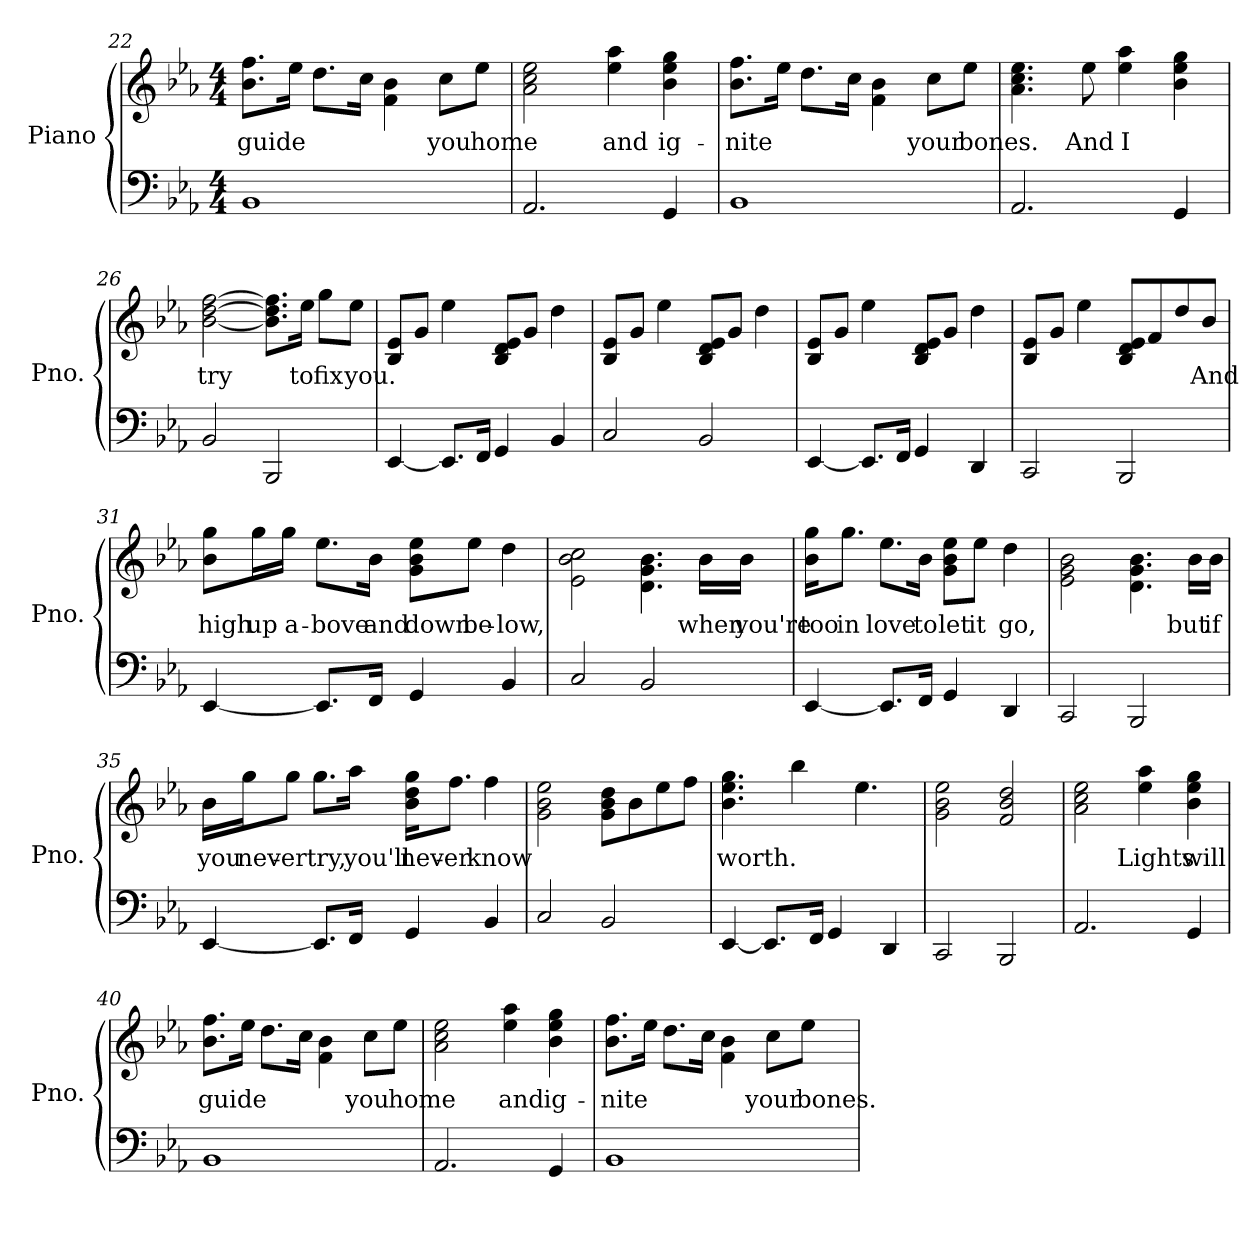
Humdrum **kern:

**kern	**kern	**text
*part1	*part1	*part1
*staff2	*staff1	*staff1
*I"Piano	*	*
*I'Pno.	*	*
*clefF4	*clefG2	*
*k[b-e-a-]	*k[b-e-a-]	*
*M4/4	*M4/4	*
=22	=22	=22
!	!	!LO:LY:b
1BB-	8.b-\ 8.ff\L	guide
.	16ee-\Jk	.
.	8.dd\L	.
.	16cc\Jk	.
.	4f\ 4b-\	.
!	!	!LO:LY:b
.	8cc\L	you
!	!	!LO:LY:b
.	8ee-\J	home
=23	=23	=23
2.AA-/	2a-\ 2cc\ 2ee-\	.
!	!	!LO:LY:b
.	4ee-\ 4aa-\	and
!	!	!LO:LY:b
4GG/	4b-\ 4ee-\ 4gg\	ig-
=24	=24	=24
!	!	!LO:LY:b
1BB-	8.b-\ 8.ff\L	-nite
.	16ee-\Jk	.
.	8.dd\L	.
.	16cc\Jk	.
.	4f\ 4b-\	.
!	!	!LO:LY:b
.	8cc\L	your
!	!	!LO:LY:b
.	8ee-\J	bones.
=25	=25	=25
2.AA-/	4.a-\ 4.cc\ 4.ee-\	.
!	!	!LO:LY:b
.	8ee-\	And
!	!	!LO:LY:b
.	4ee-\ 4aa-\	I
4GG/	4b-\ 4ee-\ 4gg\	.
!!LO:LB:g=z
=26	=26	=26
!	!	!LO:LY:b
2BB-/	[2b-\ [2dd\ [2ff\	try
2BBB-/	8.b-\] 8.dd\] 8.ff\]L	.
!	!	!LO:LY:b
.	16ee-\Jk	to
!	!	!LO:LY:b
.	8gg\L	fix
!	!	!LO:LY:b
.	8ee-\J	you.
=27	=27	=27
[4EE-/	8B-/ 8e-/L	.
.	8g/J	.
8.EE-/L]	4ee-\	.
16FF/Jk	.	.
4GG/	8B-/ 8d/ 8e-/L	.
.	8g/J	.
4BB-/	4dd\	.
=28	=28	=28
2C/	8B-/ 8e-/L	.
.	8g/J	.
.	4ee-\	.
2BB-/	8B-/ 8d/ 8e-/L	.
.	8g/J	.
.	4dd\	.
=29	=29	=29
[4EE-/	8B-/ 8e-/L	.
.	8g/J	.
8.EE-/L]	4ee-\	.
16FF/Jk	.	.
4GG/	8B-/ 8d/ 8e-/L	.
.	8g/J	.
4DD/	4dd\	.
=30	=30	=30
2CC/	8B-/ 8e-/L	.
.	8g/J	.
.	4ee-\	.
2BBB-/	8B-/ 8d/ 8e-/L	.
.	8f/	.
.	8dd/	.
!	!	!LO:LY:b
.	8b-/J	And
!!LO:LB:g=z
=31	=31	=31
!	!	!LO:LY:b
[4EE-/	8b-\ 8gg\L	high
!	!	!LO:LY:b
.	16gg\L	up
!	!	!LO:LY:b
.	16gg\JJ	a-
!	!	!LO:LY:b
8.EE-/L]	8.ee-\L	-bove
!	!	!LO:LY:b
16FF/Jk	16b-\Jk	and
!	!	!LO:LY:b
4GG/	8g\ 8b-\ 8ee-\L	down
!	!	!LO:LY:b
.	8ee-\J	be-
!	!	!LO:LY:b
4BB-/	4dd\	-low,
=32	=32	=32
2C/	2e-\ 2b-\ 2cc\	.
2BB-/	4.d\ 4.g\ 4.b-\	.
!	!	!LO:LY:b
.	16b-\LL	when
!	!	!LO:LY:b
.	16b-\JJ	you're
=33	=33	=33
!	!	!LO:LY:b
[4EE-/	16b-\ 16gg\KL	too
!	!	!LO:LY:b
.	8.gg\J	in
!	!	!LO:LY:b
8.EE-/L]	8.ee-\L	love
!	!	!LO:LY:b
16FF/Jk	16b-\Jk	to
!	!	!LO:LY:b
4GG/	8g\ 8b-\ 8ee-\L	let
!	!	!LO:LY:b
.	8ee-\J	it
!	!	!LO:LY:b
4DD/	4dd\	go,
=34	=34	=34
2CC/	2e-\ 2g\ 2b-\	.
2BBB-/	4.d\ 4.g\ 4.b-\	.
!	!	!LO:LY:b
.	16b-\LL	but
!	!	!LO:LY:b
.	16b-\JJ	if
!!LO:LB:g=z
=35	=35	=35
!	!	!LO:LY:b
[4EE-/	16b-\LL	you
!	!	!LO:LY:b
.	16gg\J	nev-
!	!	!LO:LY:b
.	8gg\J	-er
!	!	!LO:LY:b
8.EE-/L]	8.gg\L	try,
!	!	!LO:LY:b
16FF/Jk	16aa-\Jk	you'll
!	!	!LO:LY:b
4GG/	16b-\ 16dd\ 16gg\KL	nev-
!	!	!LO:LY:b
.	8.ff\J	-er
!	!	!LO:LY:b
4BB-/	4ff\	know
=36	=36	=36
2C/	2g\ 2b-\ 2ee-\	.
2BB-/	8g\ 8b-\ 8dd\L	.
.	8b-\	.
.	8ee-\	.
.	8ff\J	.
=37	=37	=37
!	!	!LO:LY:b
[4EE-/	4.b-\ 4.ee-\ 4.gg\	worth.
8.EE-/L]	.	.
.	4bb-\	.
16FF/Jk	.	.
4GG/	.	.
.	4.ee-\	.
4DD/	.	.
=38	=38	=38
2CC/	2g\ 2b-\ 2ee-\	.
2BBB-/	2f/ 2b-/ 2dd/	.
=39	=39	=39
2.AA-/	2a-\ 2cc\ 2ee-\	.
!	!	!LO:LY:b
.	4ee-\ 4aa-\	Lights
!	!	!LO:LY:b
4GG/	4b-\ 4ee-\ 4gg\	will
!!LO:LB:g=z
=40	=40	=40
!	!	!LO:LY:b
1BB-	8.b-\ 8.ff\L	guide
.	16ee-\Jk	.
.	8.dd\L	.
.	16cc\Jk	.
.	4f\ 4b-\	.
!	!	!LO:LY:b
.	8cc\L	you
!	!	!LO:LY:b
.	8ee-\J	home
=41	=41	=41
2.AA-/	2a-\ 2cc\ 2ee-\	.
!	!	!LO:LY:b
.	4ee-\ 4aa-\	and
!	!	!LO:LY:b
4GG/	4b-\ 4ee-\ 4gg\	ig-
=42	=42	=42
!	!	!LO:LY:b
1BB-	8.b-\ 8.ff\L	-nite
.	16ee-\Jk	.
.	8.dd\L	.
.	16cc\Jk	.
.	4f\ 4b-\	.
!	!	!LO:LY:b
.	8cc\L	your
!	!	!LO:LY:b
.	8ee-\J	bones.
=	=	=
*-	*-	*-
